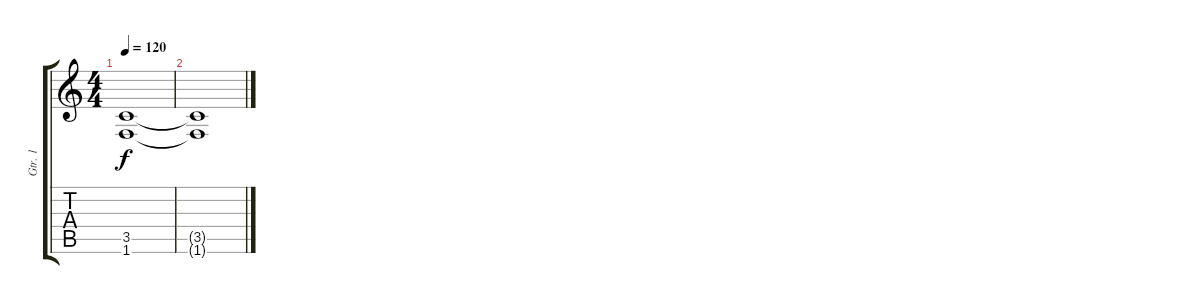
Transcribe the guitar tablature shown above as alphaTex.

\track ("Gtr. 1" "Gtr. 1") {instrument electricguitarmuted}
\staff {score tabs}
\tuning (E4 B3 G3 D3 A2 E2) {hide}
\ts (4 4)
\tempo 120
\clef g2
\ks c
(3.5 1.6).1{dy f} |
(3.5{t} 1.6{t}).1
